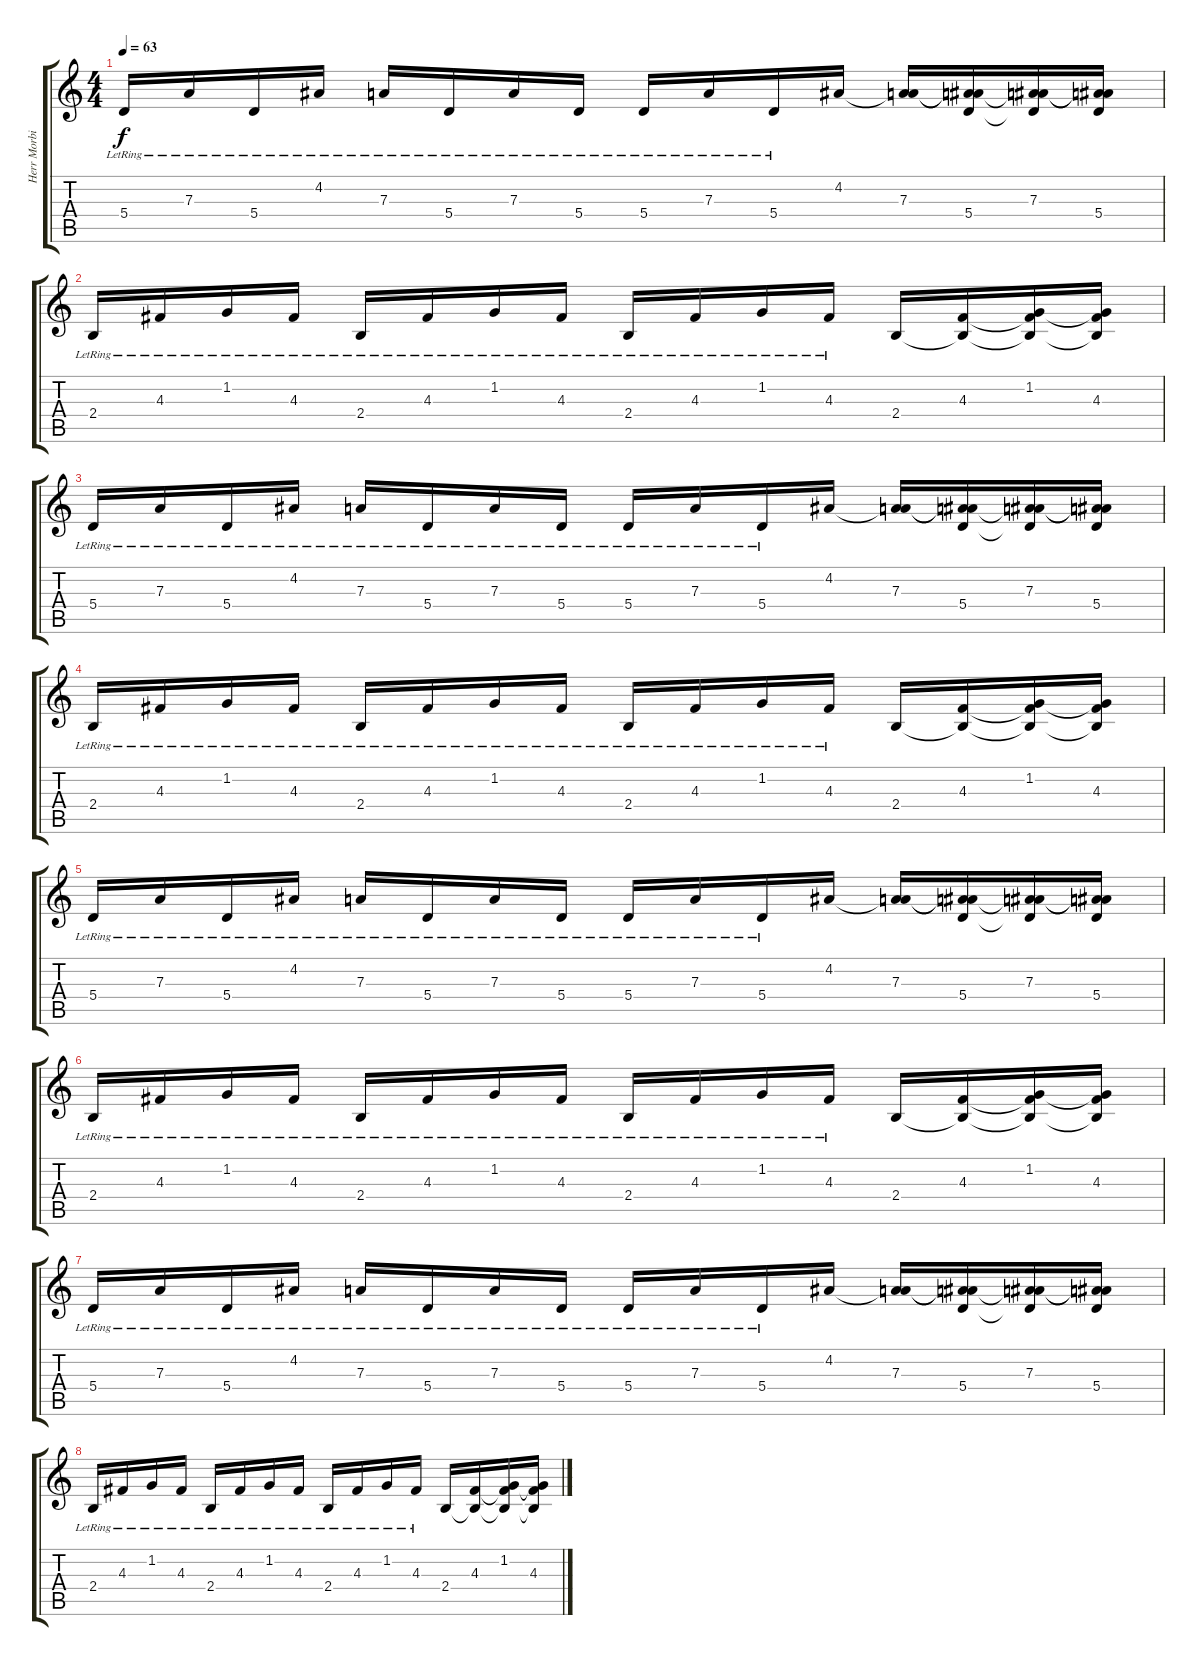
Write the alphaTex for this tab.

\track ("Herr Morbid" "Herr Morbi") {instrument distortionguitar}
\staff {score tabs}
\tuning (B3 Gb3 D3 A2 E2 B1) {hide}
\ts (4 4)
\tempo 63
\clef g2
\ks c
5.4{lr}.16{dy f} 7.3{lr}.16 5.4{lr}.16 4.2{lr}.16 7.3{lr}.16 5.4{lr}.16 7.3{lr}.16 5.4{lr}.16 5.4{lr}.16 7.3{lr}.16 5.4{lr}.16 4.2.16 (4.2{t} 7.3).16 (4.2{t} 7.3{t} 5.4).16 (4.2{t} 7.3 5.4{t}).16 (4.2{t} 7.3{t} 5.4).16 |
2.4{lr}.16 4.3{lr}.16 1.2{lr}.16 4.3{lr}.16 2.4{lr}.16 4.3{lr}.16 1.2{lr}.16 4.3{lr}.16 2.4{lr}.16 4.3{lr}.16 1.2{lr}.16 4.3{lr}.16 2.4.16 (4.3 2.4{t}).16 (1.2 4.3{t} 2.4{t}).16 (1.2{t} 4.3 2.4{t}).16 |
5.4{lr}.16 7.3{lr}.16 5.4{lr}.16 4.2{lr}.16 7.3{lr}.16 5.4{lr}.16 7.3{lr}.16 5.4{lr}.16 5.4{lr}.16 7.3{lr}.16 5.4{lr}.16 4.2.16 (4.2{t} 7.3).16 (4.2{t} 7.3{t} 5.4).16 (4.2{t} 7.3 5.4{t}).16 (4.2{t} 7.3{t} 5.4).16 |
2.4{lr}.16 4.3{lr}.16 1.2{lr}.16 4.3{lr}.16 2.4{lr}.16 4.3{lr}.16 1.2{lr}.16 4.3{lr}.16 2.4{lr}.16 4.3{lr}.16 1.2{lr}.16 4.3{lr}.16 2.4.16 (4.3 2.4{t}).16 (1.2 4.3{t} 2.4{t}).16 (1.2{t} 4.3 2.4{t}).16 |
5.4{lr}.16 7.3{lr}.16 5.4{lr}.16 4.2{lr}.16 7.3{lr}.16 5.4{lr}.16 7.3{lr}.16 5.4{lr}.16 5.4{lr}.16 7.3{lr}.16 5.4{lr}.16 4.2.16 (4.2{t} 7.3).16 (4.2{t} 7.3{t} 5.4).16 (4.2{t} 7.3 5.4{t}).16 (4.2{t} 7.3{t} 5.4).16 |
2.4{lr}.16 4.3{lr}.16 1.2{lr}.16 4.3{lr}.16 2.4{lr}.16 4.3{lr}.16 1.2{lr}.16 4.3{lr}.16 2.4{lr}.16 4.3{lr}.16 1.2{lr}.16 4.3{lr}.16 2.4.16 (4.3 2.4{t}).16 (1.2 4.3{t} 2.4{t}).16 (1.2{t} 4.3 2.4{t}).16 |
5.4{lr}.16 7.3{lr}.16 5.4{lr}.16 4.2{lr}.16 7.3{lr}.16 5.4{lr}.16 7.3{lr}.16 5.4{lr}.16 5.4{lr}.16 7.3{lr}.16 5.4{lr}.16 4.2.16 (4.2{t} 7.3).16 (4.2{t} 7.3{t} 5.4).16 (4.2{t} 7.3 5.4{t}).16 (4.2{t} 7.3{t} 5.4).16 |
2.4{lr}.16 4.3{lr}.16 1.2{lr}.16 4.3{lr}.16 2.4{lr}.16 4.3{lr}.16 1.2{lr}.16 4.3{lr}.16 2.4{lr}.16 4.3{lr}.16 1.2{lr}.16 4.3{lr}.16 2.4.16 (4.3 2.4{t}).16 (1.2 4.3{t} 2.4{t}).16 (1.2{t} 4.3 2.4{t}).16
